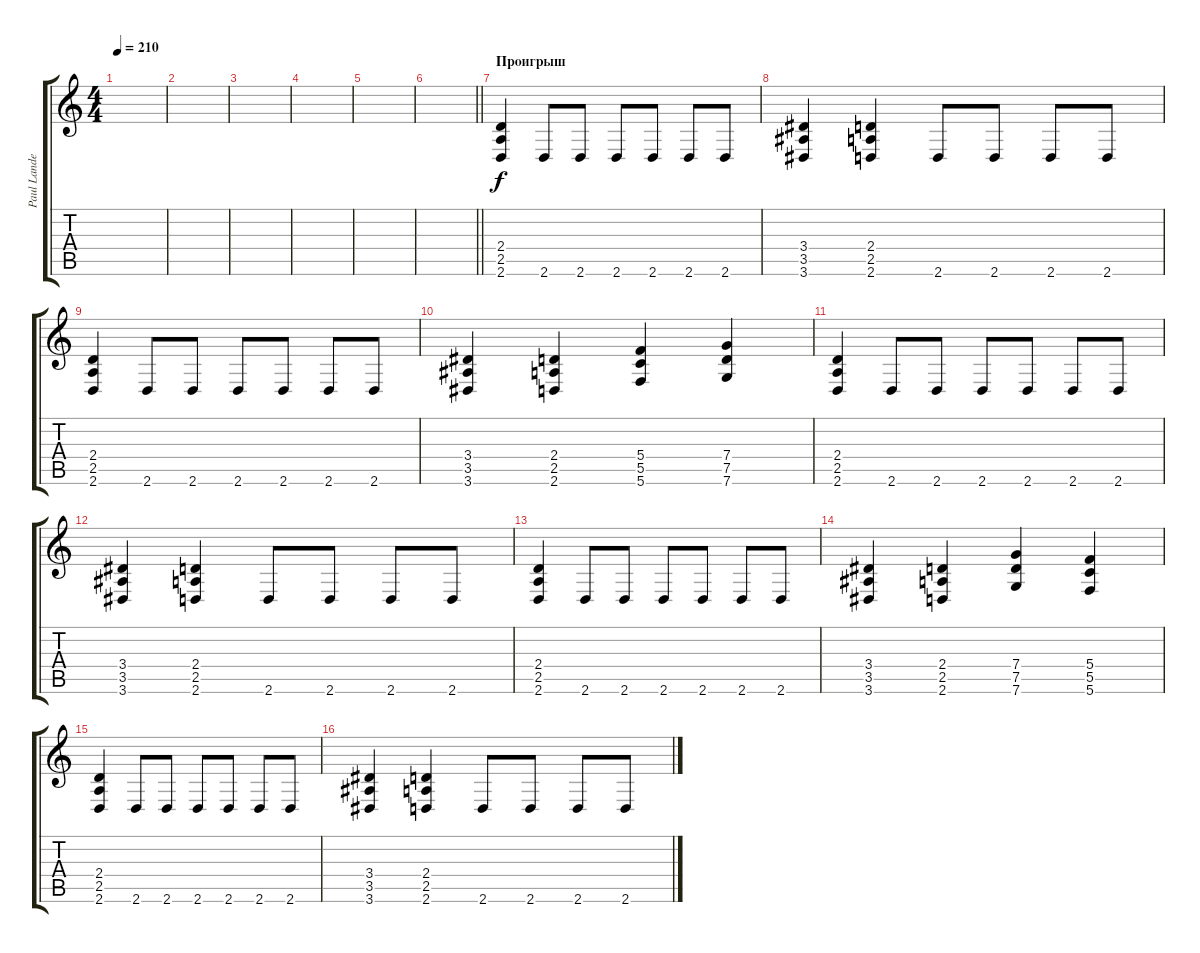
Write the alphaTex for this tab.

\track ("Paul Landers" "Paul Lande") {instrument distortionguitar}
\staff {score tabs}
\tuning (E4 C4 G3 C3 G2 C2) {hide}
\ts (4 4)
\tempo 210
\clef g2
\ks c
|
|
|
|
|
\barLineRight lightlight
|
\section ("" "Проигрыш")
(2.4 2.5 2.6).4 2.6.8 2.6.8 2.6.8 2.6.8 2.6.8 2.6.8 |
(3.4 3.5 3.6).4 (2.4 2.5 2.6).4 2.6.8 2.6.8 2.6.8 2.6.8 |
(2.4 2.5 2.6).4 2.6.8 2.6.8 2.6.8 2.6.8 2.6.8 2.6.8 |
(3.4 3.5 3.6).4 (2.4 2.5 2.6).4 (5.4 5.5 5.6).4 (7.4 7.5 7.6).4 |
(2.4 2.5 2.6).4 2.6.8 2.6.8 2.6.8 2.6.8 2.6.8 2.6.8 |
(3.4 3.5 3.6).4 (2.4 2.5 2.6).4 2.6.8 2.6.8 2.6.8 2.6.8 |
(2.4 2.5 2.6).4 2.6.8 2.6.8 2.6.8 2.6.8 2.6.8 2.6.8 |
(3.4 3.5 3.6).4 (2.4 2.5 2.6).4 (7.4 7.5 7.6).4 (5.4 5.5 5.6).4 |
(2.4 2.5 2.6).4 2.6.8 2.6.8 2.6.8 2.6.8 2.6.8 2.6.8 |
(3.4 3.5 3.6).4 (2.4 2.5 2.6).4 2.6.8 2.6.8 2.6.8 2.6.8
